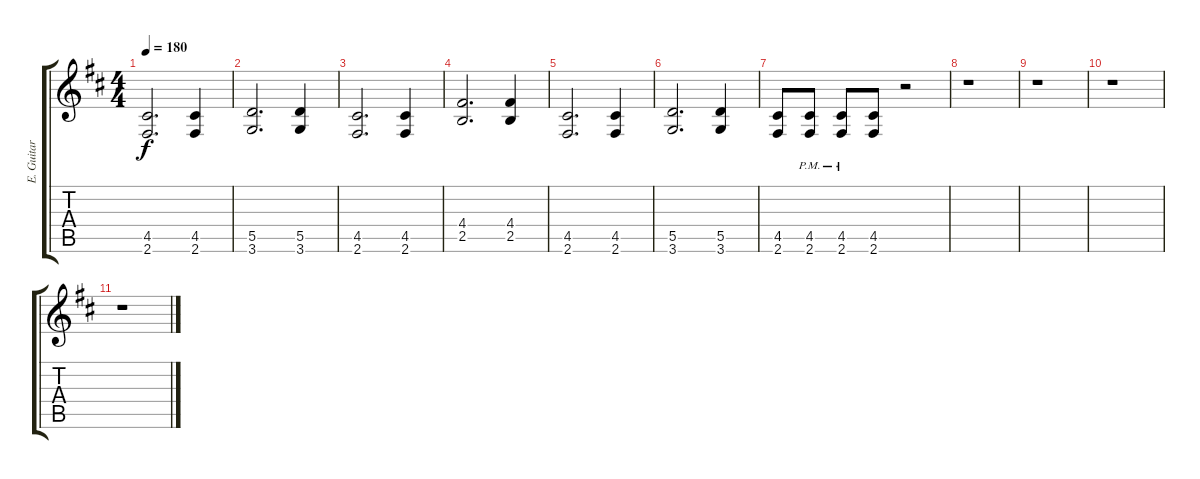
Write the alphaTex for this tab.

\track ("E. Guitar III" "E. Guitar ") {instrument distortionguitar}
\staff {score tabs}
\tuning (E4 B3 G3 D3 A2 E2) {hide}
\ts (4 4)
\tempo 180
\clef g2
\ks d
(4.5 2.6).2{d dy f} (4.5 2.6).4 |
(5.5 3.6).2{d} (5.5 3.6).4 |
(4.5 2.6).2{d} (4.5 2.6).4 |
(4.4 2.5).2{d} (4.4 2.5).4 |
(4.5 2.6).2{d} (4.5 2.6).4 |
(5.5 3.6).2{d} (5.5 3.6).4 |
(4.5 2.6).8 (4.5{pm} 2.6{pm}).8 (4.5{pm} 2.6{pm}).8 (4.5 2.6).8 r.2 |
r.1 |
r.1 |
r.1 |
r.1
